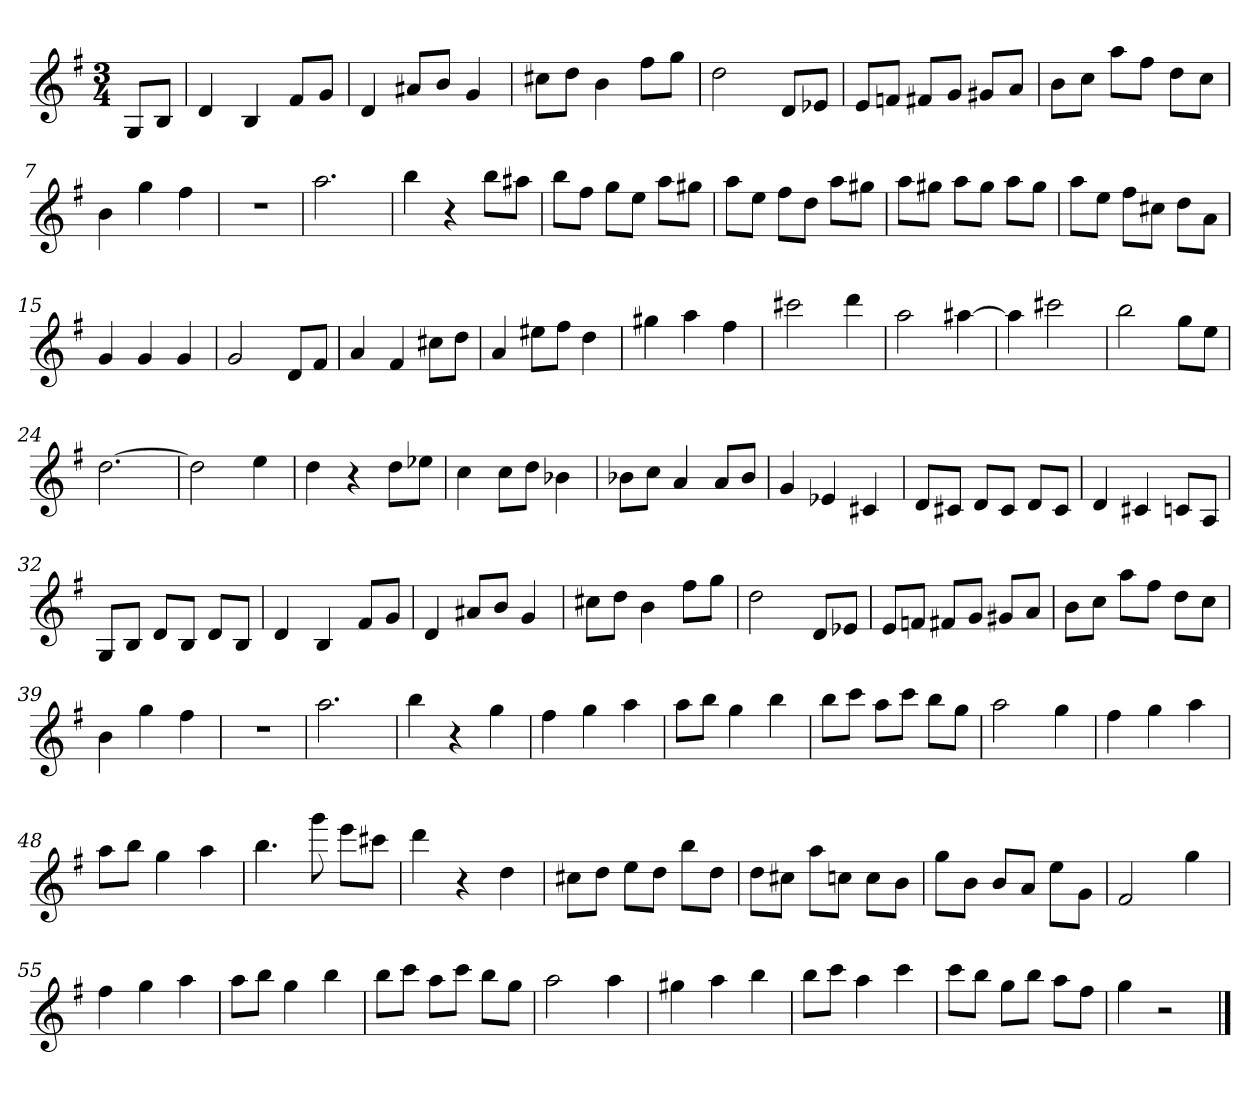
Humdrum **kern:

**kern
*part1
*staff1
*k[f#]
*G:
*M3/4
=
8GL
8BJ
=1
4d
4B
8f#L
8gJ
=2
4d
8a#XL
8bJ
4g
=3
8cc#XL
8ddJ
4b
8ff#L
8ggJ
=4
2dd
8dL
8e-XJ
=5
8eL
8fnJ
8f#XL
8gJ
8g#XL
8aJ
=6
8bL
8ccJ
8aaL
8ff#J
8ddL
8ccJ
=7
4b
4gg
4ff#
=8
2.r
=9
2.aa
=10
4bb
4r
8bbL
8aa#XJ
=11
8bbL
8ff#J
8ggL
8eeJ
8aaL
8gg#XJ
=12
8aaL
8eeJ
8ff#L
8ddJ
8aaL
8gg#XJ
=13
8aaL
8gg#XJ
8aaL
8gg#J
8aaL
8gg#J
=14
8aaL
8eeJ
8ff#L
8cc#XJ
8ddL
8aJ
=15
4g
4g
4g
=16
2g
8dL
8f#J
=17
4a
4f#
8cc#XL
8ddJ
=18
4a
8ee#XL
8ff#J
4dd
=19
4gg#X
4aa
4ff#
=20
2ccc#X
4ddd
=21
2aa
[4aa#X
=22
4aa#]
2ccc#X
=23
2bb
8ggL
8eeJ
=24
[2.dd
=25
2dd]
4ee
=26
4dd
4r
8ddL
8ee-XJ
=27
4cc
8ccL
8ddJ
4b-X
=28
8b-XL
8ccJ
4a
8aL
8b-J
=29
4g
4e-X
4c#X
=30
8dL
8c#XJ
8dL
8c#J
8dL
8c#J
=31
4d
4c#X
8cnL
8AJ
=32
8GL
8BJ
8dL
8BJ
8dL
8BJ
=33
4d
4B
8f#L
8gJ
=34
4d
8a#XL
8bJ
4g
=35
8cc#XL
8ddJ
4b
8ff#L
8ggJ
=36
2dd
8dL
8e-XJ
=37
8eL
8fnJ
8f#XL
8gJ
8g#XL
8aJ
=38
8bL
8ccJ
8aaL
8ff#J
8ddL
8ccJ
=39
4b
4gg
4ff#
=40
2.r
=41
2.aa
=42
4bb
4r
4gg
=43
4ff#
4gg
4aa
=44
8aaL
8bbJ
4gg
4bb
=45
8bbL
8cccJ
8aaL
8cccJ
8bbL
8ggJ
=46
2aa
4gg
=47
4ff#
4gg
4aa
=48
8aaL
8bbJ
4gg
4aa
=49
4.bb
8ggg
8eeeL
8ccc#XJ
=50
4ddd
4r
4dd
=51
8cc#XL
8ddJ
8eeL
8ddJ
8bbL
8ddJ
=52
8ddL
8cc#XJ
8aaL
8ccnJ
8ccL
8bJ
=53
8ggL
8bJ
8bL
8aJ
8eeL
8gJ
=54
2f#
4gg
=55
4ff#
4gg
4aa
=56
8aaL
8bbJ
4gg
4bb
=57
8bbL
8cccJ
8aaL
8cccJ
8bbL
8ggJ
=58
2aa
4aa
=59
4gg#X
4aa
4bb
=60
8bbL
8cccJ
4aa
4ccc
=61
8cccL
8bbJ
8ggL
8bbJ
8aaL
8ff#J
=62
4gg
2r
==
*-
